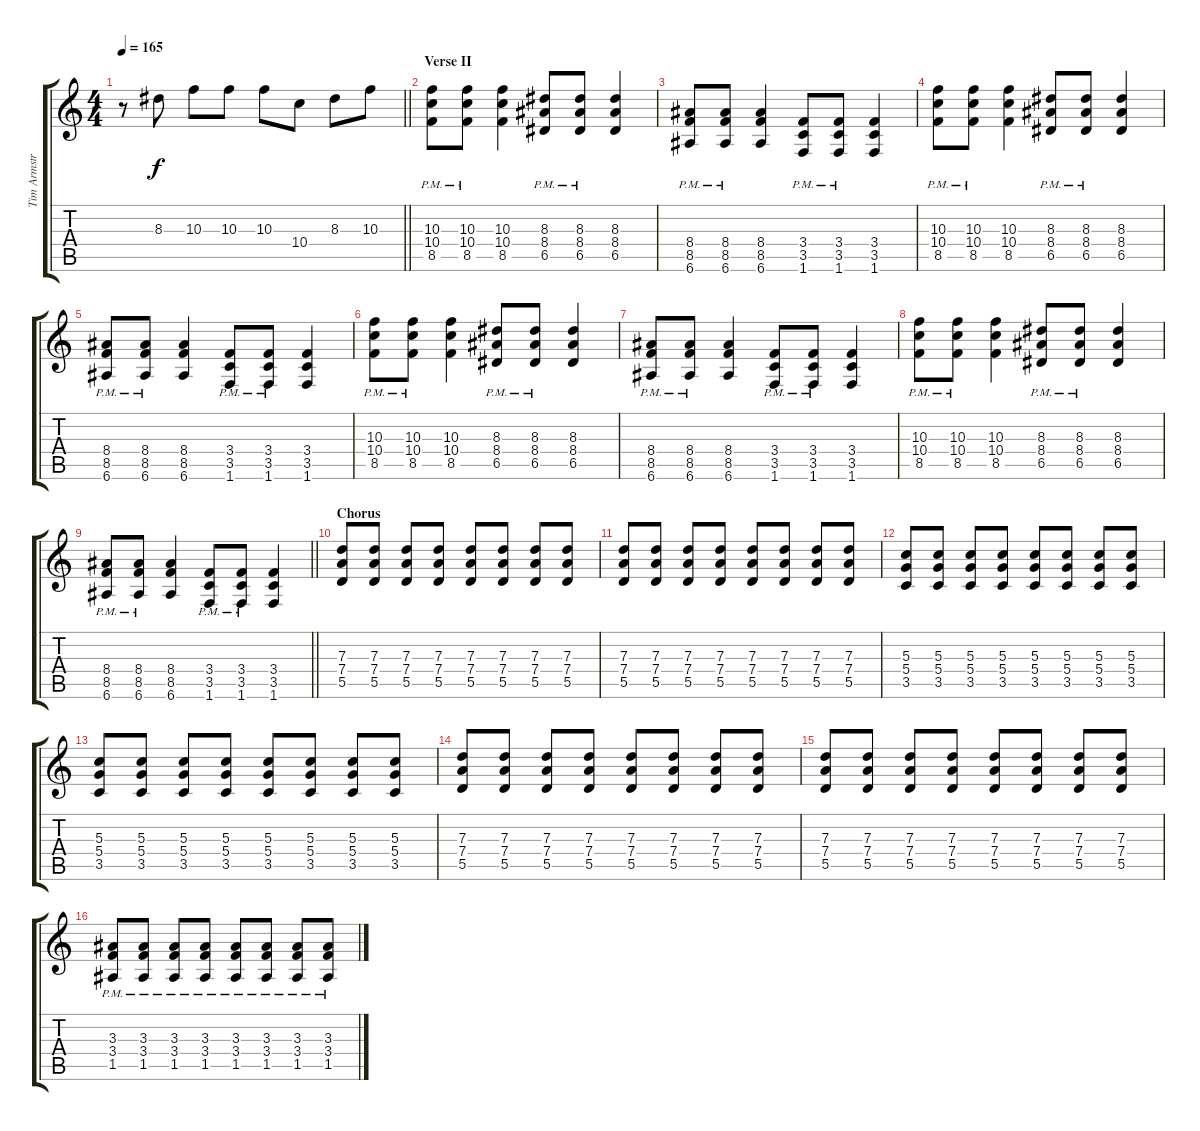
\track ("Tim Armstrong" "Tim Armstr") {instrument distortionguitar}
\staff {score tabs}
\tuning (E4 B3 G3 D3 A2 E2) {hide}
\ts (4 4)
\tempo 165
\clef g2
\barLineRight lightlight
\ks c
r.8{dy f} 8.3.8 10.3.8 10.3.8 10.3.8 10.4.8 8.3.8 10.3.8 |
\section ("" "Verse II")
(10.3{pm} 10.4{pm} 8.5{pm}).8 (10.3{pm} 10.4{pm} 8.5{pm}).8 (10.3 10.4 8.5).4 (8.3{pm} 8.4{pm} 6.5{pm}).8 (8.3{pm} 8.4{pm} 6.5{pm}).8 (8.3 8.4 6.5).4 |
(8.4{pm} 8.5{pm} 6.6).8 (8.4{pm} 8.5{pm} 6.6).8 (8.4 8.5 6.6).4 (3.4{pm} 3.5{pm} 1.6).8 (3.4{pm} 3.5{pm} 1.6).8 (3.4 3.5 1.6).4 |
(10.3{pm} 10.4{pm} 8.5{pm}).8 (10.3{pm} 10.4{pm} 8.5{pm}).8 (10.3 10.4 8.5).4 (8.3{pm} 8.4{pm} 6.5{pm}).8 (8.3{pm} 8.4{pm} 6.5{pm}).8 (8.3 8.4 6.5).4 |
(8.4{pm} 8.5{pm} 6.6).8 (8.4{pm} 8.5{pm} 6.6).8 (8.4 8.5 6.6).4 (3.4{pm} 3.5{pm} 1.6).8 (3.4{pm} 3.5{pm} 1.6).8 (3.4 3.5 1.6).4 |
(10.3{pm} 10.4{pm} 8.5{pm}).8 (10.3{pm} 10.4{pm} 8.5{pm}).8 (10.3 10.4 8.5).4 (8.3{pm} 8.4{pm} 6.5{pm}).8 (8.3{pm} 8.4{pm} 6.5{pm}).8 (8.3 8.4 6.5).4 |
(8.4{pm} 8.5{pm} 6.6).8 (8.4{pm} 8.5{pm} 6.6).8 (8.4 8.5 6.6).4 (3.4{pm} 3.5{pm} 1.6).8 (3.4{pm} 3.5{pm} 1.6).8 (3.4 3.5 1.6).4 |
(10.3{pm} 10.4{pm} 8.5{pm}).8 (10.3{pm} 10.4{pm} 8.5{pm}).8 (10.3 10.4 8.5).4 (8.3{pm} 8.4{pm} 6.5{pm}).8 (8.3{pm} 8.4{pm} 6.5{pm}).8 (8.3 8.4 6.5).4 |
\barLineRight lightlight
(8.4{pm} 8.5{pm} 6.6).8 (8.4{pm} 8.5{pm} 6.6).8 (8.4 8.5 6.6).4 (3.4{pm} 3.5{pm} 1.6).8 (3.4{pm} 3.5{pm} 1.6).8 (3.4 3.5 1.6).4 |
\section ("" "Chorus")
(7.3 7.4 5.5).8 (7.3 7.4 5.5).8 (7.3 7.4 5.5).8 (7.3 7.4 5.5).8 (7.3 7.4 5.5).8 (7.3 7.4 5.5).8 (7.3 7.4 5.5).8 (7.3 7.4 5.5).8 |
(7.3 7.4 5.5).8 (7.3 7.4 5.5).8 (7.3 7.4 5.5).8 (7.3 7.4 5.5).8 (7.3 7.4 5.5).8 (7.3 7.4 5.5).8 (7.3 7.4 5.5).8 (7.3 7.4 5.5).8 |
(5.3 5.4 3.5).8 (5.3 5.4 3.5).8 (5.3 5.4 3.5).8 (5.3 5.4 3.5).8 (5.3 5.4 3.5).8 (5.3 5.4 3.5).8 (5.3 5.4 3.5).8 (5.3 5.4 3.5).8 |
(5.3 5.4 3.5).8 (5.3 5.4 3.5).8 (5.3 5.4 3.5).8 (5.3 5.4 3.5).8 (5.3 5.4 3.5).8 (5.3 5.4 3.5).8 (5.3 5.4 3.5).8 (5.3 5.4 3.5).8 |
(7.3 7.4 5.5).8 (7.3 7.4 5.5).8 (7.3 7.4 5.5).8 (7.3 7.4 5.5).8 (7.3 7.4 5.5).8 (7.3 7.4 5.5).8 (7.3 7.4 5.5).8 (7.3 7.4 5.5).8 |
(7.3 7.4 5.5).8 (7.3 7.4 5.5).8 (7.3 7.4 5.5).8 (7.3 7.4 5.5).8 (7.3 7.4 5.5).8 (7.3 7.4 5.5).8 (7.3 7.4 5.5).8 (7.3 7.4 5.5).8 |
(3.3{pm} 3.4{pm} 1.5{pm}).8 (3.3{pm} 3.4{pm} 1.5{pm}).8 (3.3{pm} 3.4{pm} 1.5{pm}).8 (3.3{pm} 3.4{pm} 1.5{pm}).8 (3.3{pm} 3.4{pm} 1.5{pm}).8 (3.3{pm} 3.4{pm} 1.5{pm}).8 (3.3{pm} 3.4{pm} 1.5{pm}).8 (3.3{pm} 3.4{pm} 1.5{pm}).8
